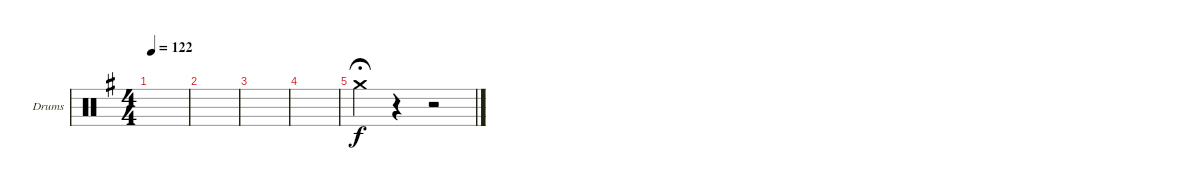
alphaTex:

\defaultSystemsLayout 4
\bracketExtendMode groupsimilarinstruments
\firstSystemTrackNameOrientation horizontal
\otherSystemsTrackNameOrientation horizontal
\track ("Drumkit" "Drums") {instrument percussion}
\staff {score}
\articulation defaults
\ts (4 4)
\tempo 122
\clef neutral
\scale
1.04288
\ks g
|
\scale
0.957125 |
\scale
1.04288 |
\scale
0.957125 |
"Crash medium (hit)".4{fermata (medium 0.6)} r.4 r.2
